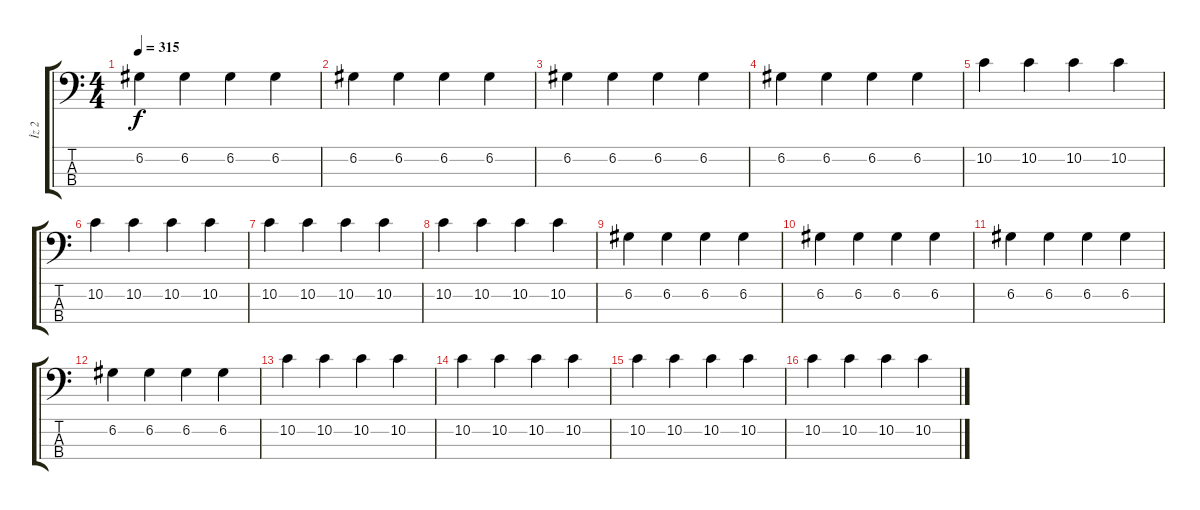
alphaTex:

\track ("İz 2" "İz 2") {instrument electricbassfinger}
\staff {score tabs}
\tuning (G2 D2 A1 E1) {hide}
\ts (4 4)
\tempo 315
\clef f4
\ks c
6.2.4{dy f} 6.2.4 6.2.4 6.2.4 |
6.2.4 6.2.4 6.2.4 6.2.4 |
6.2.4 6.2.4 6.2.4 6.2.4 |
6.2.4 6.2.4 6.2.4 6.2.4 |
10.2.4 10.2.4 10.2.4 10.2.4 |
10.2.4 10.2.4 10.2.4 10.2.4 |
10.2.4 10.2.4 10.2.4 10.2.4 |
10.2.4 10.2.4 10.2.4 10.2.4 |
6.2.4 6.2.4 6.2.4 6.2.4 |
6.2.4 6.2.4 6.2.4 6.2.4 |
6.2.4 6.2.4 6.2.4 6.2.4 |
6.2.4 6.2.4 6.2.4 6.2.4 |
10.2.4 10.2.4 10.2.4 10.2.4 |
10.2.4 10.2.4 10.2.4 10.2.4 |
10.2.4 10.2.4 10.2.4 10.2.4 |
10.2.4 10.2.4 10.2.4 10.2.4
